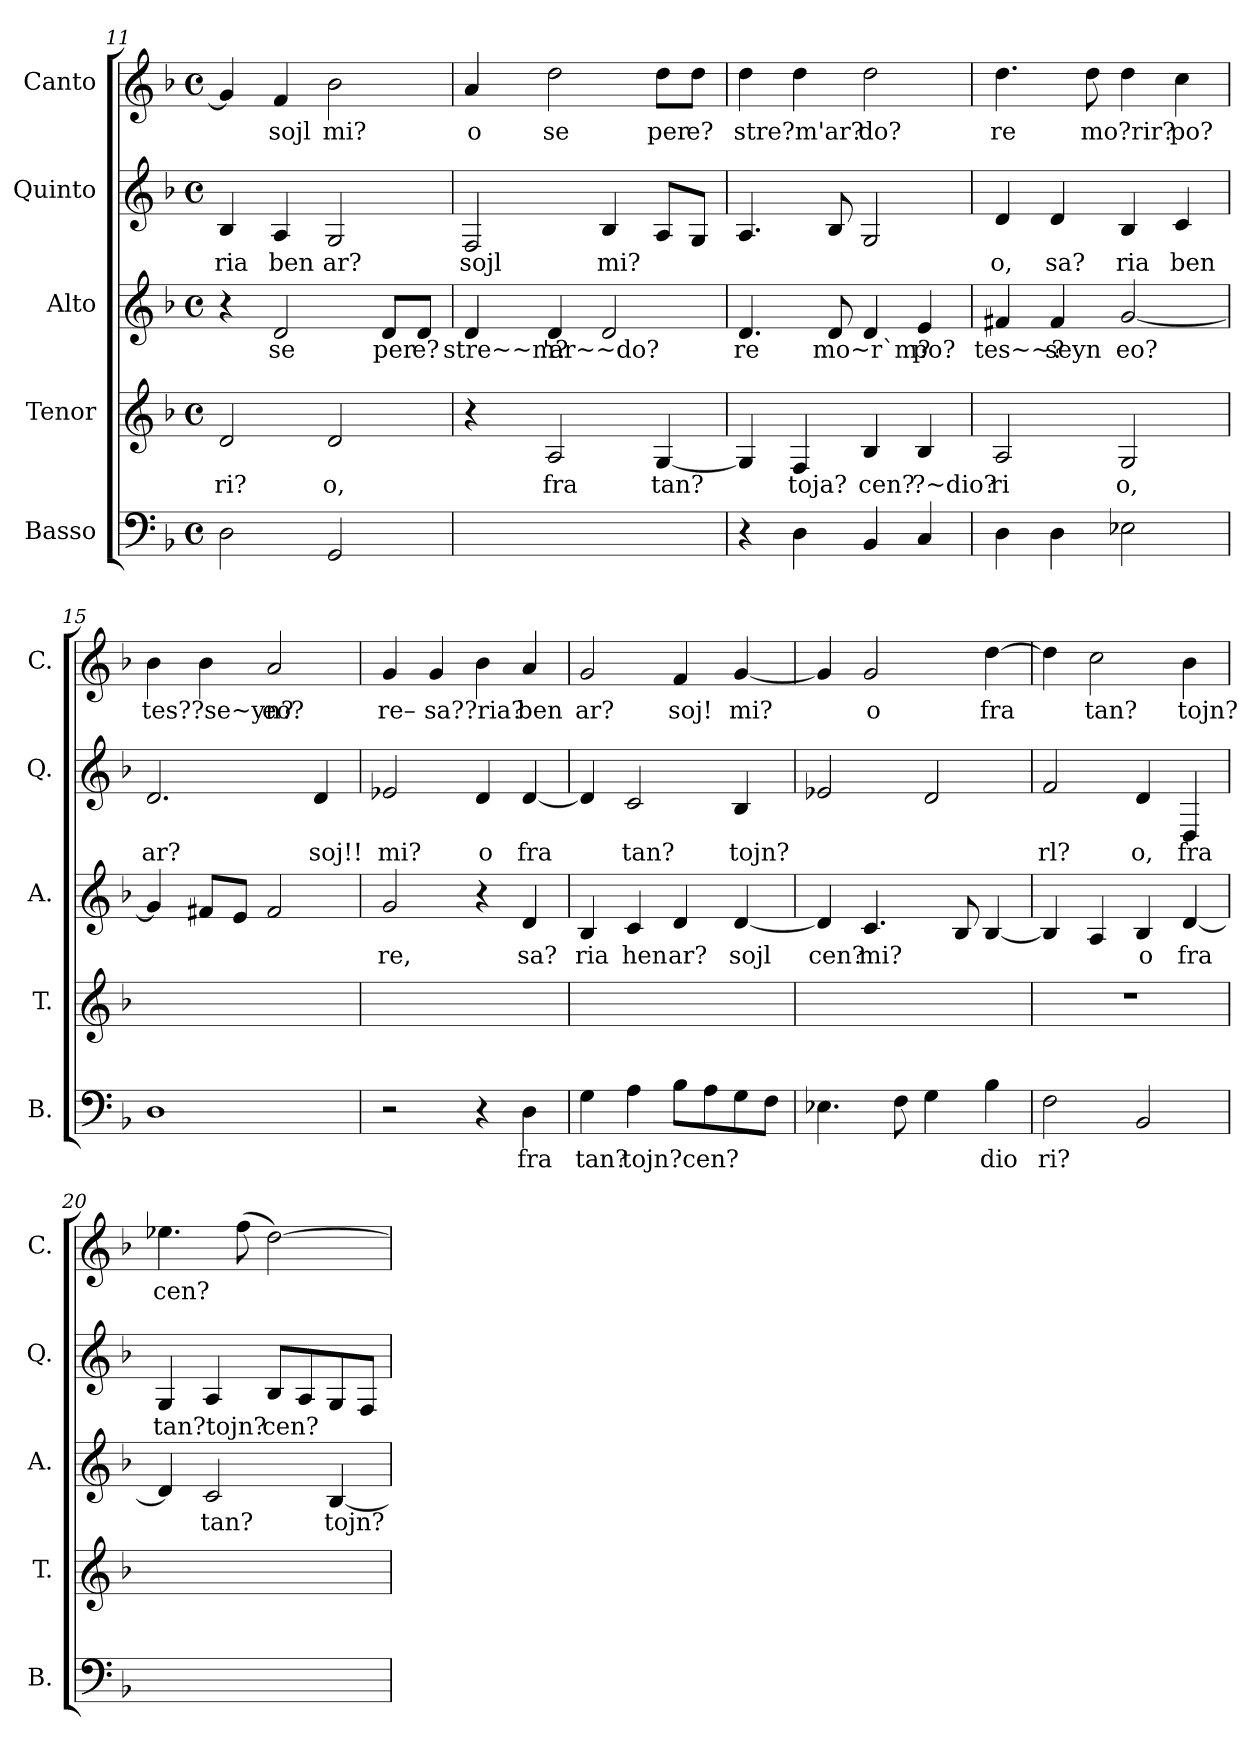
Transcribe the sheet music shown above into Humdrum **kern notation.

**kern	**text	**kern	**text	**kern	**text	**kern	**text	**kern	**text
*part5	*part5	*part4	*part4	*part3	*part3	*part2	*part2	*part1	*part1
*staff5	*staff5	*staff4	*staff4	*staff3	*staff3	*staff2	*staff2	*staff1	*staff1
*I"Basso	*	*I"Tenor	*	*I"Alto	*	*I"Quinto	*	*I"Canto	*
*I'B.	*	*I'T.	*	*I'A.	*	*I'Q.	*	*I'C.	*
!!LO:PB:g=z
*clefF4	*	*clefG2	*	*clefG2	*	*clefG2	*	*clefG2	*
*k[b-]	*	*k[b-]	*	*k[b-]	*	*k[b-]	*	*k[b-]	*
*F:	*	*F:	*	*F:	*	*F:	*	*F:	*
*M4/4	*	*M4/4	*	*M4/4	*	*M4/4	*	*M4/4	*
*met(c)	*	*met(c)	*	*met(c)	*	*met(c)	*	*met(c)	*
=11	=11	=11	=11	=11	=11	=11	=11	=11	=11
!	!	!	!LO:LY:b	!	!	!	!LO:LY:b	!	!
2D\	.	2d/	ri?	4r	.	4B-/	ria	4g/]	.
!	!	!	!	!	!LO:LY:b	!	!LO:LY:b	!	!LO:LY:b
.	.	.	.	2d/	se	4A/	ben	4f/	sojl
!	!	!	!LO:LY:b	!	!	!	!LO:LY:b	!	!LO:LY:b
2GG/	.	2d/	o,	.	.	2G/	ar?	2b-\	mi?
!	!	!	!	!	!LO:LY:b	!	!	!	!
.	.	.	.	8d/L	per	.	.	.	.
!	!	!	!	!	!LO:LY:b	!	!	!	!
.	.	.	.	8d/J	e?	.	.	.	.
=12	=12	=12	=12	=12	=12	=12	=12	=12	=12
!	!	!	!	!	!LO:LY:b	!	!LO:LY:b	!	!LO:LY:b
1ryy	.	4r	.	4d/	stre~~m?	2F/	sojl	4a/	o
!	!	!	!LO:LY:b	!	!LO:LY:b	!	!	!	!LO:LY:b
.	.	2A/	fra	4d/	'ar~~do?	.	.	2dd\	se
!	!	!	!	!	!	!	!LO:LY:b	!	!
.	.	.	.	2d/	.	4B-/	mi?	.	.
!	!	!	!LO:LY:b	!	!	!	!	!	!LO:LY:b
.	.	[4G/	tan?	.	.	8A/L	.	8dd\L	per
!	!	!	!	!	!	!	!	!	!LO:LY:b
.	.	.	.	.	.	8G/J	.	8dd\J	e?
=13	=13	=13	=13	=13	=13	=13	=13	=13	=13
!	!	!	!	!	!LO:LY:b	!	!	!	!LO:LY:b
4r	.	4G/]	.	4.d/	re	4.A/	.	4dd\	stre?m'ar?
!	!	!	!LO:LY:b	!	!	!	!	!	!
4D\	.	4F/	toja?	.	.	.	.	4dd\	.
!	!	!	!	!	!LO:LY:b	!	!	!	!
.	.	.	.	8d/	mo~r`m?	8B-/	.	.	.
!	!	!	!LO:LY:b	!	!	!	!	!	!LO:LY:b
4BB-/	.	4B-/	cen?	4d/	.	2G/	.	2dd\	do?
!	!	!	!LO:LY:b	!	!LO:LY:b	!	!	!	!
4C/	.	4B-/	?~dio?	4e/	po?	.	.	.	.
=14	=14	=14	=14	=14	=14	=14	=14	=14	=14
!	!	!	!LO:LY:b	!	!LO:LY:b	!	!LO:LY:b	!	!LO:LY:b
4D\	.	2A/	ri	4f#X/	tes~~?	4d/	o,	4.dd\	re
!	!	!	!	!	!LO:LY:b	!	!LO:LY:b	!	!
4D\	.	.	.	4f#/	seyn	4d/	sa?	.	.
!	!	!	!	!	!	!	!	!	!LO:LY:b
.	.	.	.	.	.	.	.	8dd\	mo?rir?
!	!	!	!LO:LY:b	!	!LO:LY:b	!	!LO:LY:b	!	!
2E-X\	.	2G/	o,	[2g/	eo?	4B-/	ria	4dd\	.
!	!	!	!	!	!	!	!LO:LY:b	!	!LO:LY:b
.	.	.	.	.	.	4c/	ben	4cc\	po?
=15	=15	=15	=15	=15	=15	=15	=15	=15	=15
!	!	!	!	!	!	!	!LO:LY:b	!	!LO:LY:b
1D	.	1ryy	.	4g/]	.	2.d/	ar?	4b-\	tes??se~yn?
.	.	.	.	8f#X/L	.	.	.	4b-\	.
.	.	.	.	8e/J	.	.	.	.	.
!	!	!	!	!	!	!	!	!	!LO:LY:b
.	.	.	.	2f#/	.	.	.	2a/	eo?
!	!	!	!	!	!	!	!LO:LY:b	!	!
.	.	.	.	.	.	4d/	soj!!	.	.
!!LO:LB:g=z
=16	=16	=16	=16	=16	=16	=16	=16	=16	=16
!	!	!	!	!	!LO:LY:b	!	!LO:LY:b	!	!LO:LY:b
2r	.	1ryy	.	2g/	re,	2e-X/	mi?	4g/	re–
!	!	!	!	!	!	!	!	!	!LO:LY:b
.	.	.	.	.	.	.	.	4g/	sa?
!	!	!	!	!	!	!	!LO:LY:b	!	!LO:LY:b
4r	.	.	.	4r	.	4d/	o	4b-\	?ria?
!	!LO:LY:b	!	!	!	!LO:LY:b	!	!LO:LY:b	!	!LO:LY:b
4D\	fra	.	.	4d/	sa?	[4d/	fra	4a/	ben
=17	=17	=17	=17	=17	=17	=17	=17	=17	=17
!	!LO:LY:b	!	!	!	!LO:LY:b	!	!	!	!LO:LY:b
4G\	tan?	1ryy	.	4B-/	ria	4d/]	.	2g/	ar?
!	!LO:LY:b	!	!	!	!LO:LY:b	!	!LO:LY:b	!	!
4A\	tojn?cen?	.	.	4c/	hen	2c/	tan?	.	.
!	!	!	!	!	!LO:LY:b	!	!	!	!LO:LY:b
8B-\L	.	.	.	4d/	ar?	.	.	4f/	soj!
8A\	.	.	.	.	.	.	.	.	.
!	!	!	!	!	!LO:LY:b	!	!LO:LY:b	!	!LO:LY:b
8G\	.	.	.	[4d/	sojl	4B-/	tojn?	[4g/	mi?
8F\J	.	.	.	.	.	.	.	.	.
=18	=18	=18	=18	=18	=18	=18	=18	=18	=18
!	!	!	!	!	!LO:LY:b	!	!	!	!
4.E-X\	.	1ryy	.	4d/]	cen?	2e-X/	.	4g/]	.
!	!	!	!	!	!LO:LY:b	!	!	!	!LO:LY:b
.	.	.	.	4.c/	mi?	.	.	2g/	o
8F\	.	.	.	.	.	.	.	.	.
4G\	.	.	.	.	.	2d/	.	.	.
.	.	.	.	8B-/	.	.	.	.	.
!	!LO:LY:b	!	!	!	!	!	!	!	!LO:LY:b
4B-\	dio	.	.	[4B-/	.	.	.	[4dd\	fra
=19	=19	=19	=19	=19	=19	=19	=19	=19	=19
!	!LO:LY:b	!	!	!	!	!	!LO:LY:b	!	!
2F\	ri?	1r	.	4B-/]	.	2f/	rl?	4dd\]	.
!	!	!	!	!	!	!	!	!	!LO:LY:b
.	.	.	.	4A/	.	.	.	2cc\	tan?
!	!	!	!	!	!LO:LY:b	!	!LO:LY:b	!	!
2BB-/	.	.	.	4B-/	o	4d/	o,	.	.
!	!	!	!	!	!LO:LY:b	!	!LO:LY:b	!	!LO:LY:b
.	.	.	.	[4d/	fra	4D/	fra	4b-\	tojn?
=20	=20	=20	=20	=20	=20	=20	=20	=20	=20
!	!	!	!	!	!	!	!LO:LY:b	!	!LO:LY:b
1ryy	.	1ryy	.	4d/]	.	4G/	tan?tojn?	4.ee-X\	cen?
!	!	!	!	!	!LO:LY:b	!	!	!	!
.	.	.	.	2c/	tan?	4A/	.	.	.
.	.	.	.	.	.	.	.	(>8ff\	.
!	!	!	!	!	!	!	!LO:LY:b	!	!
.	.	.	.	.	.	8B-/L	cen?	[2dd\)	.
.	.	.	.	.	.	8A/	.	.	.
!	!	!	!	!	!LO:LY:b	!	!	!	!
.	.	.	.	[4B-/	tojn?	8G/	.	.	.
.	.	.	.	.	.	8F/J	.	.	.
=	=	=	=	=	=	=	=	=	=
*-	*-	*-	*-	*-	*-	*-	*-	*-	*-
